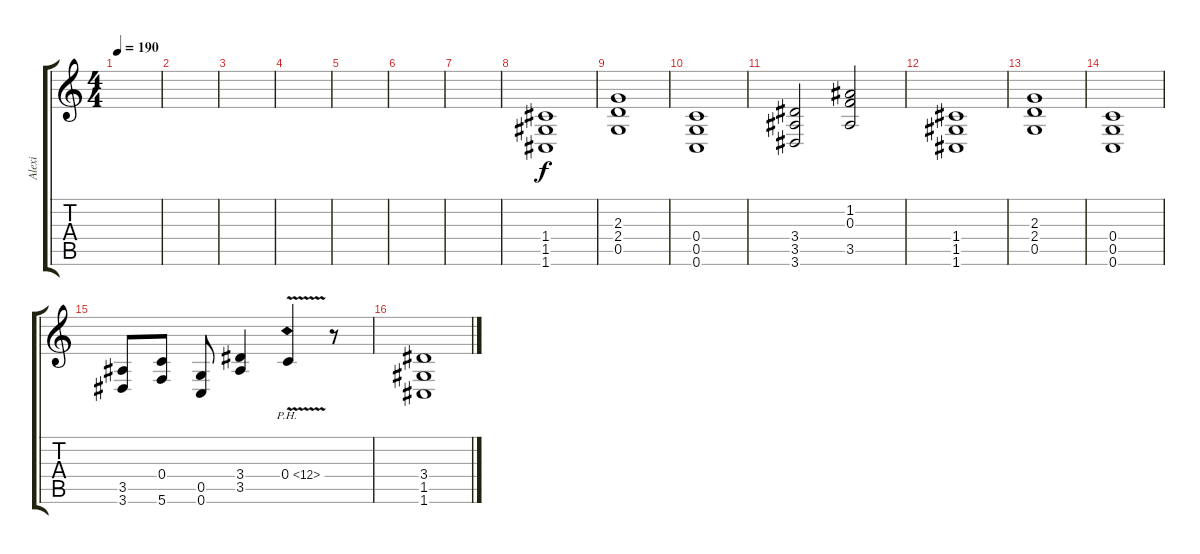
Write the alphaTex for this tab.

\track ("Alexi" "Alexi") {instrument distortionguitar}
\staff {score tabs}
\tuning (D4 A3 F3 C3 G2 C2) {hide}
\ts (4 4)
\tempo 190
\clef g2
\ks c
|
|
|
|
|
|
|
(1.4 1.5 1.6).1 |
(2.3 2.4 0.5).1 |
(0.4 0.5 0.6).1 |
(3.4 3.5 3.6).2 (1.2 0.3 3.5).2 |
(1.4 1.5 1.6).1 |
(2.3 2.4 0.5).1 |
(0.4 0.5 0.6).1 |
(3.5 3.6).8 (0.4 5.6).8 (0.5 0.6).8 (3.4 3.5).4 0.4{ph 12 v}.4 r.8 |
(3.4 1.5 1.6).1
